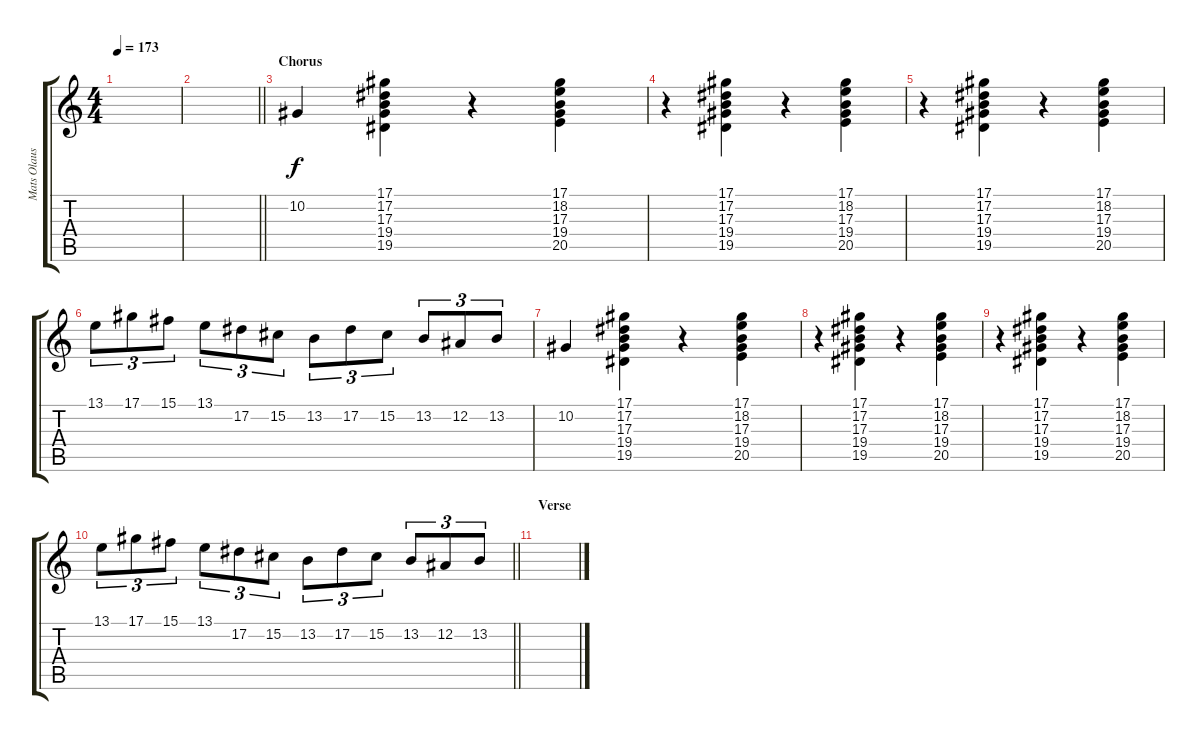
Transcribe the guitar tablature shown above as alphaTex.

\track ("Mats Olausson" "Mats Olaus") {instrument pad3polysynth}
\staff {score tabs}
\tuning (Eb4 Bb3 Gb3 Db3 Ab2 Eb2) {hide}
\ts (4 4)
\tempo 173
\clef g2
\ks c
|
\barLineRight lightlight
|
\section ("" "Chorus")
10.2.4 (17.1 17.2 17.3 19.4 19.5).4 r.4 (17.1 18.2 17.3 19.4 20.5).4 |
r.4 (17.1 17.2 17.3 19.4 19.5).4 r.4 (17.1 18.2 17.3 19.4 20.5).4 |
r.4 (17.1 17.2 17.3 19.4 19.5).4 r.4 (17.1 18.2 17.3 19.4 20.5).4 |
13.1.8{tu (3 2)} 17.1.8{tu (3 2)} 15.1.8{tu (3 2)} 13.1.8{tu (3 2)} 17.2.8{tu (3 2)} 15.2.8{tu (3 2)} 13.2.8{tu (3 2)} 17.2.8{tu (3 2)} 15.2.8{tu (3 2)} 13.2.8{tu (3 2)} 12.2.8{tu (3 2)} 13.2.8{tu (3 2)} |
10.2.4 (17.1 17.2 17.3 19.4 19.5).4 r.4 (17.1 18.2 17.3 19.4 20.5).4 |
r.4 (17.1 17.2 17.3 19.4 19.5).4 r.4 (17.1 18.2 17.3 19.4 20.5).4 |
r.4 (17.1 17.2 17.3 19.4 19.5).4 r.4 (17.1 18.2 17.3 19.4 20.5).4 |
\barLineRight lightlight
13.1.8{tu (3 2)} 17.1.8{tu (3 2)} 15.1.8{tu (3 2)} 13.1.8{tu (3 2)} 17.2.8{tu (3 2)} 15.2.8{tu (3 2)} 13.2.8{tu (3 2)} 17.2.8{tu (3 2)} 15.2.8{tu (3 2)} 13.2.8{tu (3 2)} 12.2.8{tu (3 2)} 13.2.8{tu (3 2)} |
\section ("" "Verse")
